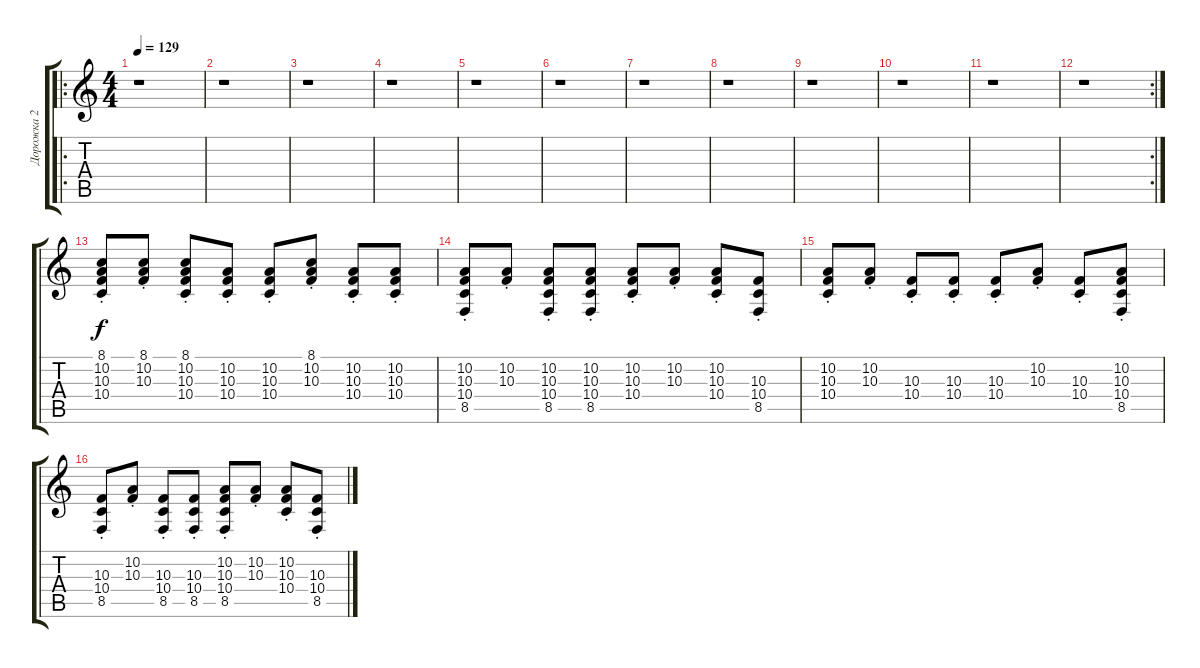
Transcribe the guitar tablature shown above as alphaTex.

\track ("Дорожка 2" "Дорожка 2") {instrument clavinet}
\staff {score tabs}
\tuning (E4 B3 G3 D3 A2 E2) {hide}
\ro
\ts (4 4)
\tempo 129
\clef g2
\ks c
r.1{dy f instrument clavinet} |
r.1 |
r.1 |
r.1 |
r.1 |
r.1 |
r.1 |
r.1 |
r.1 |
r.1 |
r.1 |
\rc 2
r.1 |
(8.1{st} 10.2{st} 10.3{st} 10.4{st}).8 (8.1{st} 10.2{st} 10.3{st}).8 (8.1{st} 10.2{st} 10.3{st} 10.4{st}).8 (10.2{st} 10.3{st} 10.4{st}).8 (10.2{st} 10.3{st} 10.4{st}).8 (8.1{st} 10.2{st} 10.3{st}).8 (10.2{st} 10.3{st} 10.4{st}).8 (10.2{st} 10.3{st} 10.4{st}).8 |
(10.2{st} 10.3{st} 10.4{st} 8.5{st}).8 (10.2{st} 10.3{st}).8 (10.2{st} 10.3{st} 10.4{st} 8.5{st}).8 (10.2{st} 10.3{st} 10.4{st} 8.5{st}).8 (10.2{st} 10.3{st} 10.4{st}).8 (10.2{st} 10.3{st}).8 (10.2{st} 10.3{st} 10.4{st}).8 (10.3{st} 10.4{st} 8.5{st}).8 |
(10.2{st} 10.3{st} 10.4{st}).8 (10.2{st} 10.3{st}).8 (10.3{st} 10.4{st}).8 (10.3{st} 10.4{st}).8 (10.3{st} 10.4{st}).8 (10.2{st} 10.3{st}).8 (10.3{st} 10.4{st}).8 (10.2{st} 10.3{st} 10.4{st} 8.5{st}).8 |
(10.3{st} 10.4{st} 8.5{st}).8 (10.2{st} 10.3{st}).8 (10.3{st} 10.4{st} 8.5{st}).8 (10.3{st} 10.4{st} 8.5{st}).8 (10.2{st} 10.3{st} 10.4{st} 8.5{st}).8 (10.2{st} 10.3{st}).8 (10.2{st} 10.3{st} 10.4{st}).8 (10.3{st} 10.4{st} 8.5{st}).8
